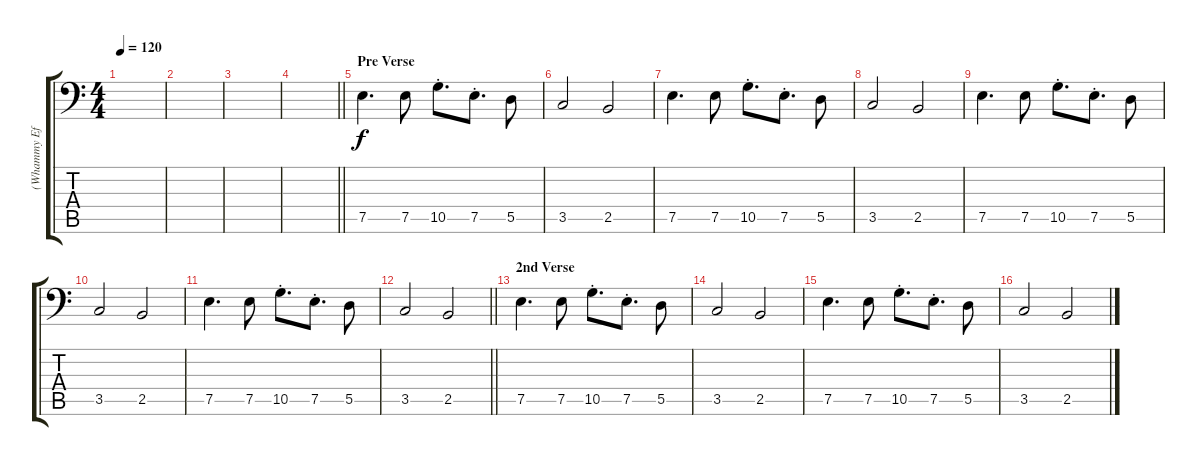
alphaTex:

\track ("(Whammy Effect)" "(Whammy Ef") {instrument electricguitarmuted}
\staff {score tabs}
\tuning (E3 B2 G2 D2 A1 E1) {hide}
\ts (4 4)
\tempo 120
\clef f4
\ks c
|
|
|
\barLineRight lightlight
|
\section ("" "Pre Verse")
7.5.4{d} 7.5.8 10.5{st}.8{d} 7.5{st}.8{d} 5.5.8 |
3.5.2 2.5.2 |
7.5.4{d} 7.5.8 10.5{st}.8{d} 7.5{st}.8{d} 5.5.8 |
3.5.2 2.5.2 |
7.5.4{d} 7.5.8 10.5{st}.8{d} 7.5{st}.8{d} 5.5.8 |
3.5.2 2.5.2 |
7.5.4{d} 7.5.8 10.5{st}.8{d} 7.5{st}.8{d} 5.5.8 |
\barLineRight lightlight
3.5.2 2.5.2 |
\section ("" "2nd Verse")
7.5.4{d} 7.5.8 10.5{st}.8{d} 7.5{st}.8{d} 5.5.8 |
3.5.2 2.5.2 |
7.5.4{d} 7.5.8 10.5{st}.8{d} 7.5{st}.8{d} 5.5.8 |
3.5.2 2.5.2
